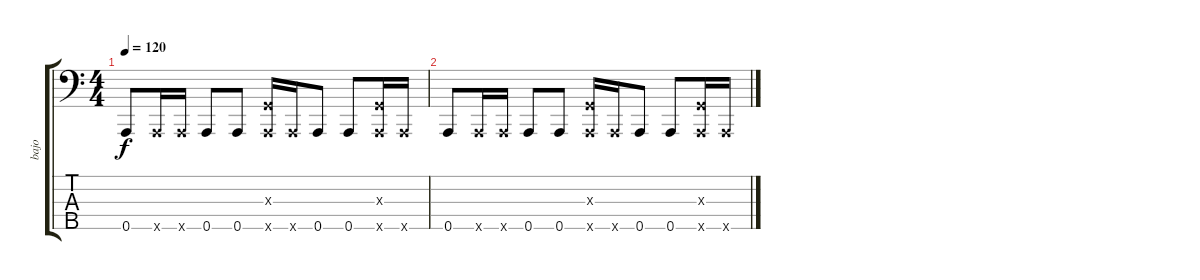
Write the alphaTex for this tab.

\track ("bajo" "bajo") {instrument slapbass1}
\staff {score tabs}
\tuning (F2 C2 G1 D1 A0) {hide}
\ts (4 4)
\tempo 120
\clef f4
\ks c
0.5.8{dy f} 0.5{x}.16 0.5{x}.16 0.5.8 0.5.8 (0.3{x} 0.5{x}).16 0.5{x}.16 0.5.8 0.5.8 (0.3{x} 0.5{x}).16 0.5{x}.16 |
0.5.8 0.5{x}.16 0.5{x}.16 0.5.8 0.5.8 (0.3{x} 0.5{x}).16 0.5{x}.16 0.5.8 0.5.8 (0.3{x} 0.5{x}).16 0.5{x}.16
